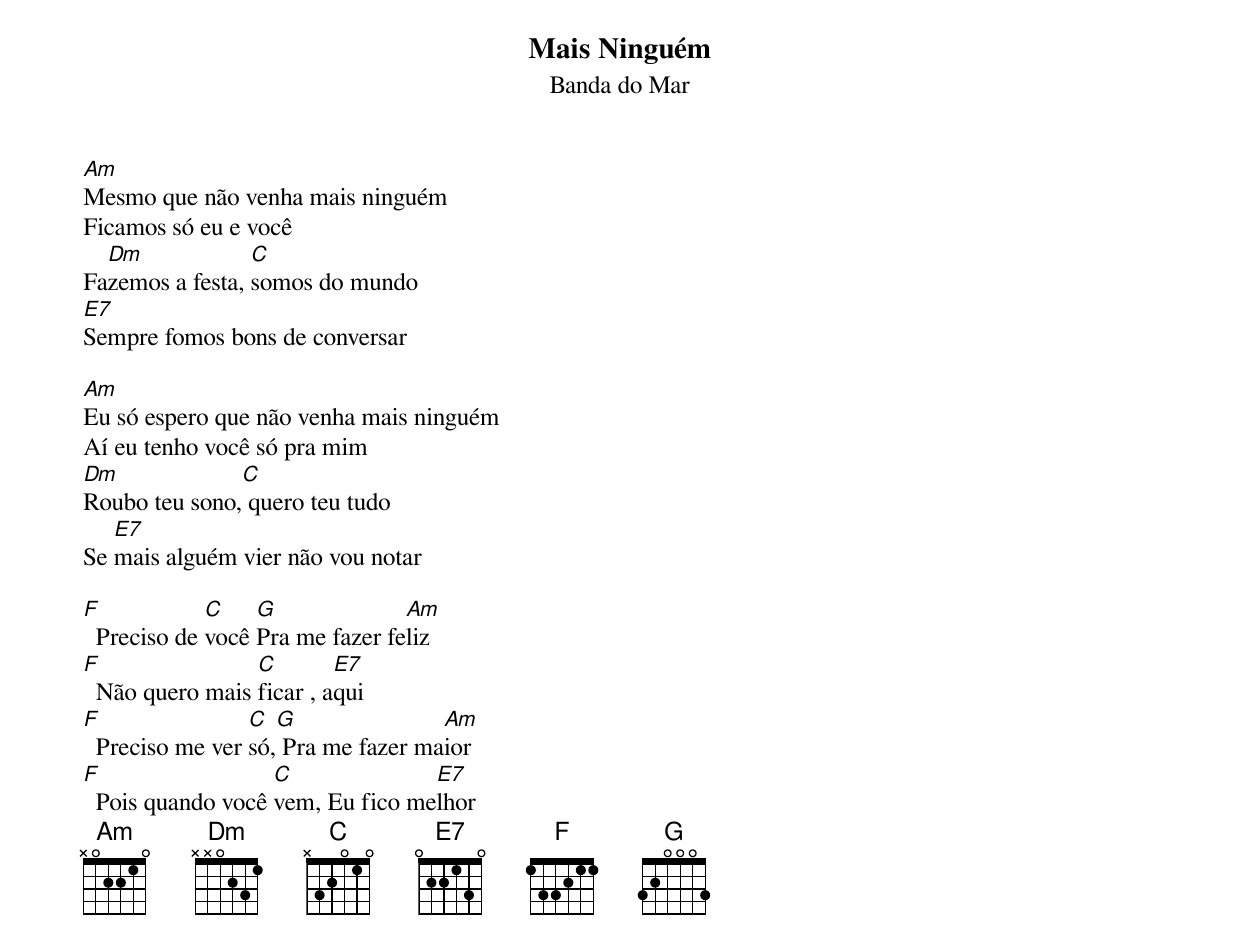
Mais Ninguém
Banda do Mar

Am
Mesmo que não venha mais ninguém
Ficamos só eu e você
  Dm             C
Fazemos a festa, somos do mundo
E7
Sempre fomos bons de conversar

Am
Eu só espero que não venha mais ninguém
Aí eu tenho você só pra mim
Dm             C
Roubo teu sono, quero teu tudo
   E7
Se mais alguém vier não vou notar

F            C    G              Am
  Preciso de você Pra me fazer feliz
F                C        E7
  Não quero mais ficar , aqui
F                C  G               Am
  Preciso me ver só, Pra me fazer maior
F                  C              E7
  Pois quando você vem, Eu fico melhor
